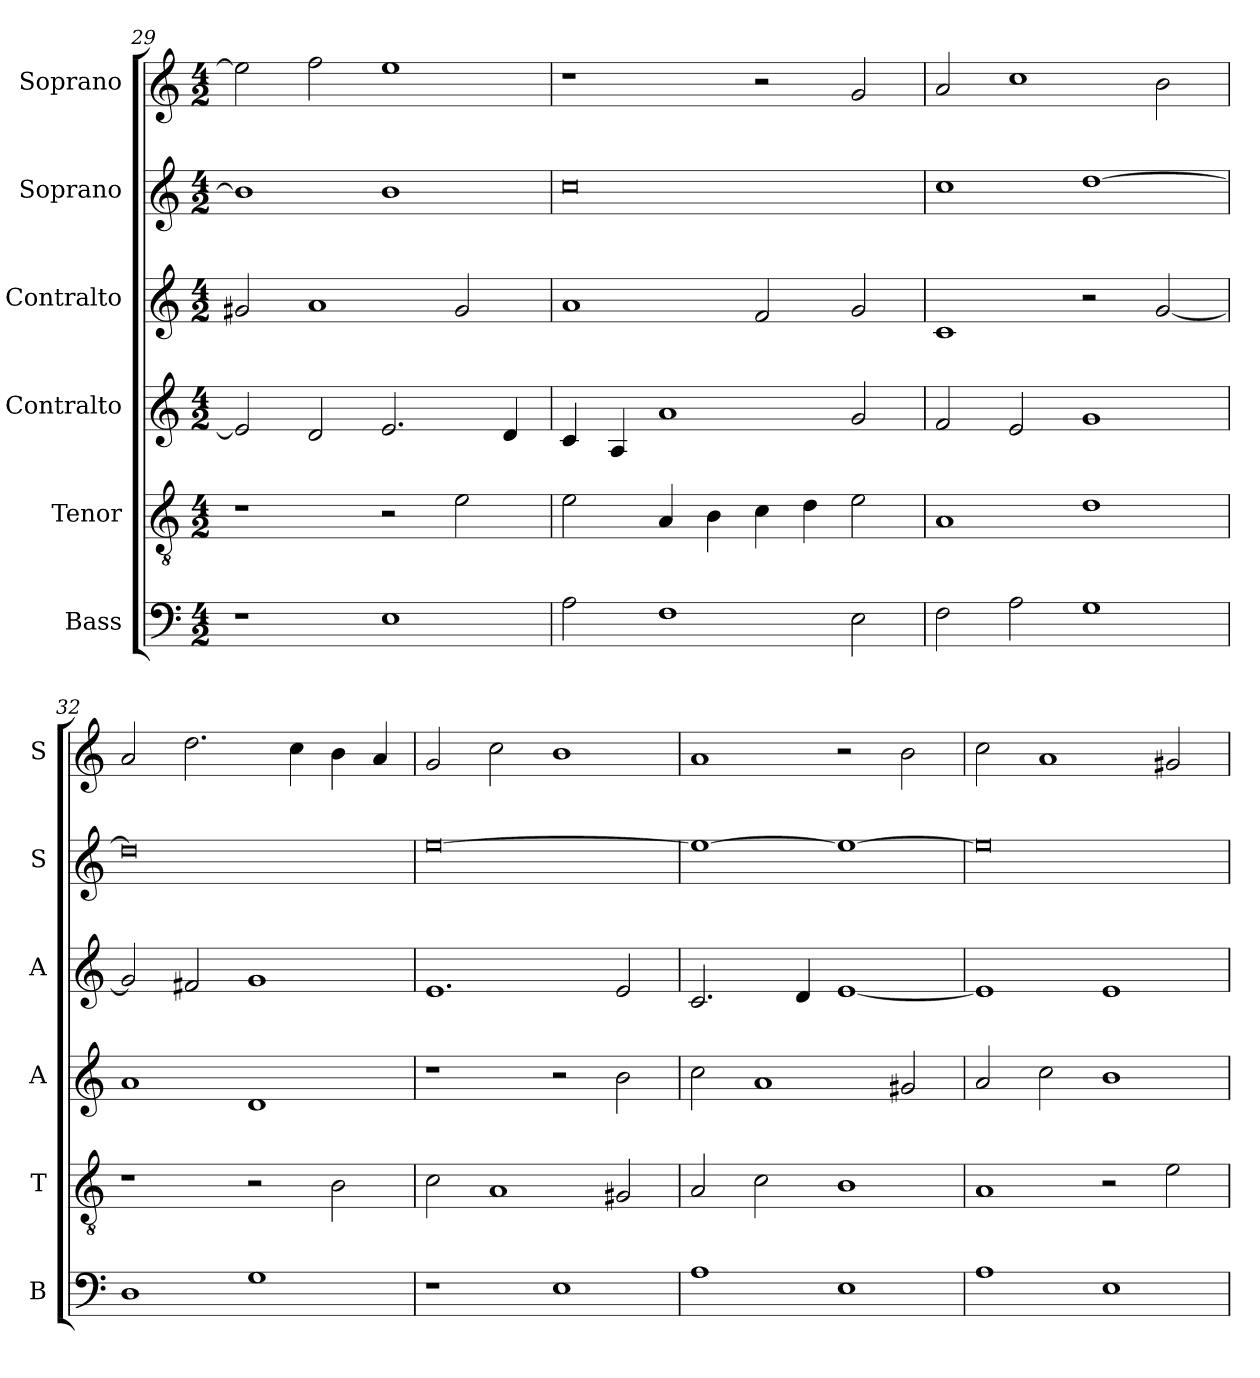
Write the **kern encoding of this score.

**kern	**kern	**kern	**kern	**kern	**kern
*part6	*part5	*part4	*part3	*part2	*part1
*staff6	*staff5	*staff4	*staff3	*staff2	*staff1
*I"Bass	*I"Tenor	*I"Contralto	*I"Contralto	*I"Soprano	*I"Soprano
*I'B	*I'T	*I'A	*I'A	*I'S	*I'S
*clefF4	*clefGv2	*clefG2	*clefG2	*clefG2	*clefG2
*k[]	*k[]	*k[]	*k[]	*k[]	*k[]
*C:ion	*C:ion	*C:ion	*C:ion	*C:ion	*C:ion
*M4/2	*M4/2	*M4/2	*M4/2	*M4/2	*M4/2
=29	=29	=29	=29	=29	=29
1r	1r	2e]	2g#X	1b]	2ee]
.	.	2d	1a	.	2ff
1E	2r	2.e	.	1b	1ee
.	2e	.	2g#	.	.
.	.	4d	.	.	.
=30	=30	=30	=30	=30	=30
2A	2e	4c	1a	0cc	1r
.	.	4A	.	.	.
1F	4A	1a	.	.	.
.	4B	.	.	.	.
.	4c	.	2f	.	2r
.	4d	.	.	.	.
2E	2e	2g	2g	.	2g
=31	=31	=31	=31	=31	=31
2F	1A	2f	1c	1cc	2a
2A	.	2e	.	.	1cc
1G	1d	1g	2r	[1dd	.
.	.	.	[2g	.	2b
=32	=32	=32	=32	=32	=32
1D	1r	1a	2g]	0dd]	2a
.	.	.	2f#X	.	2.dd
1G	2r	1d	1g	.	.
.	.	.	.	.	4cc
.	2B	.	.	.	4b
.	.	.	.	.	4a
=33	=33	=33	=33	=33	=33
1r	2c	1r	1.e	[0ee	2g
.	1A	.	.	.	2cc
1E	.	2r	.	.	1b
.	2G#X	2b	2e	.	.
=34	=34	=34	=34	=34	=34
1A	2A	2cc	2.c	1ee_	1a
.	2c	1a	.	.	.
.	.	.	4d	.	.
1E	1B	.	[1e	1ee_	2r
.	.	2g#X	.	.	2b
=35	=35	=35	=35	=35	=35
1A	1A	2a	1e]	0ee]	2cc
.	.	2cc	.	.	1a
1E	2r	1b	1e	.	.
.	2e	.	.	.	2g#X
=	=	=	=	=	=
*-	*-	*-	*-	*-	*-
